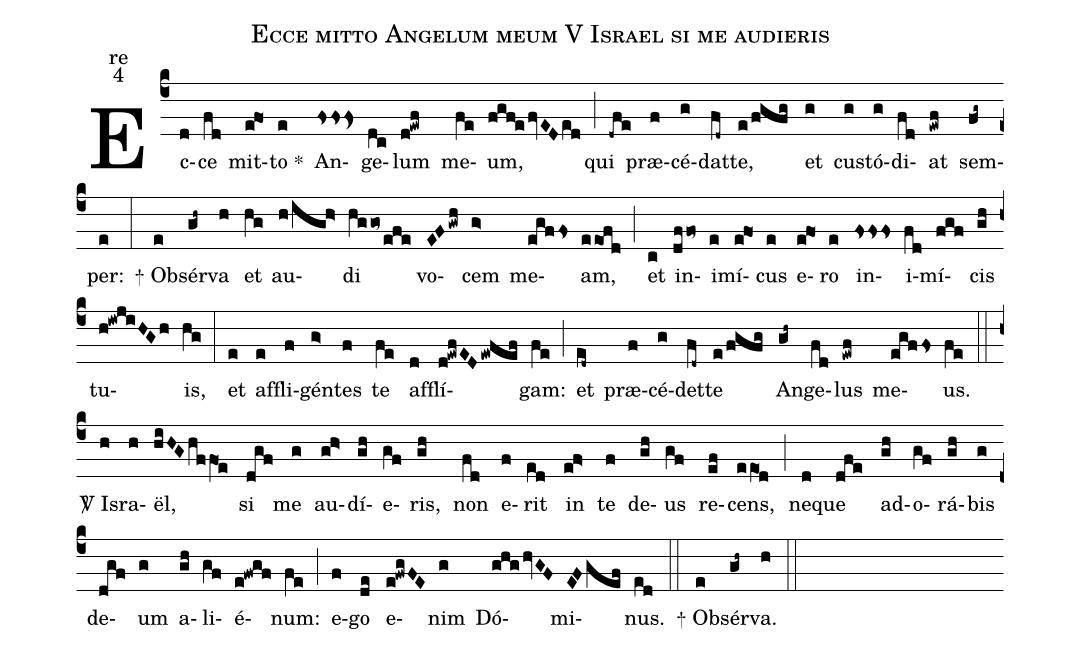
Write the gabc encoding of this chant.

name:Ecce mitto Angelum meum V Israel si me audieris;
office-part:re;
mode:4;
%%
(c4) Ec(d)ce(fd) mit(e@fo1)to <sp>*</sp>(e) An(fssfs<)ge(dc)lum(d!ewf) me(fe)um,(fgf@efvEDed) (;)
qui(-dfe) præ(f)cé(g)dat(fd~)te,(e/fgfg) et(g) cu(g)stó(g)di(fd)at(ewf) sem(fg~)per:(e) (:)
<sp>+</sp> Ob(e)sér(gh~)va(h) et(hg) au(h/igh>)di(hggo~efe) vo(EFgwh)cem(g>) me(egffs)am,(eeo1@fd) (;)
et(c) in(dffo~)i(e)mí(e@fo1)cus(e) e(e@fo1)ro(e) in(fsfsfs)i(fd)mí(fgf)cis(gh) tu(h@iwjiHGh)is,(hg) (:)
et(e) af(e)fli(f)gén(g>)tes(f) te(fe) af(d)flí(d!ewfEDewfef)gam:(fe) (;)
et(ed~) præ(f)cé(g)det(fd~)te(e/fgfg) An(gh~)ge(fd)lus(ewf) me(egffs)us.(fe) (::)
<sp>V/</sp> Is(h)ra(h)ël,(hiHGhffO1e) si(dgf) me(g) au(g!h>)dí(gh)e(gf)ris,(gh) non(fd) e(f)rit(ed) in(e!f>) te(f) de(gh)us(gf) re(ef)cens,(eeO1d) (;)
ne(d)que(dfe) ad(gh)o(gf)rá(gh)bis(g) de(dgf)um(g) a(gh)li(gf)é(e@fwgf)num:(fe) (;)
e(f)go(de) e(e!fwgFE)nim(g) Dó(ghghvGF)mi(EFgef)nus.(ed) (::)
<sp>+</sp> Ob(e)sér(gh~)va.(h) (::)
